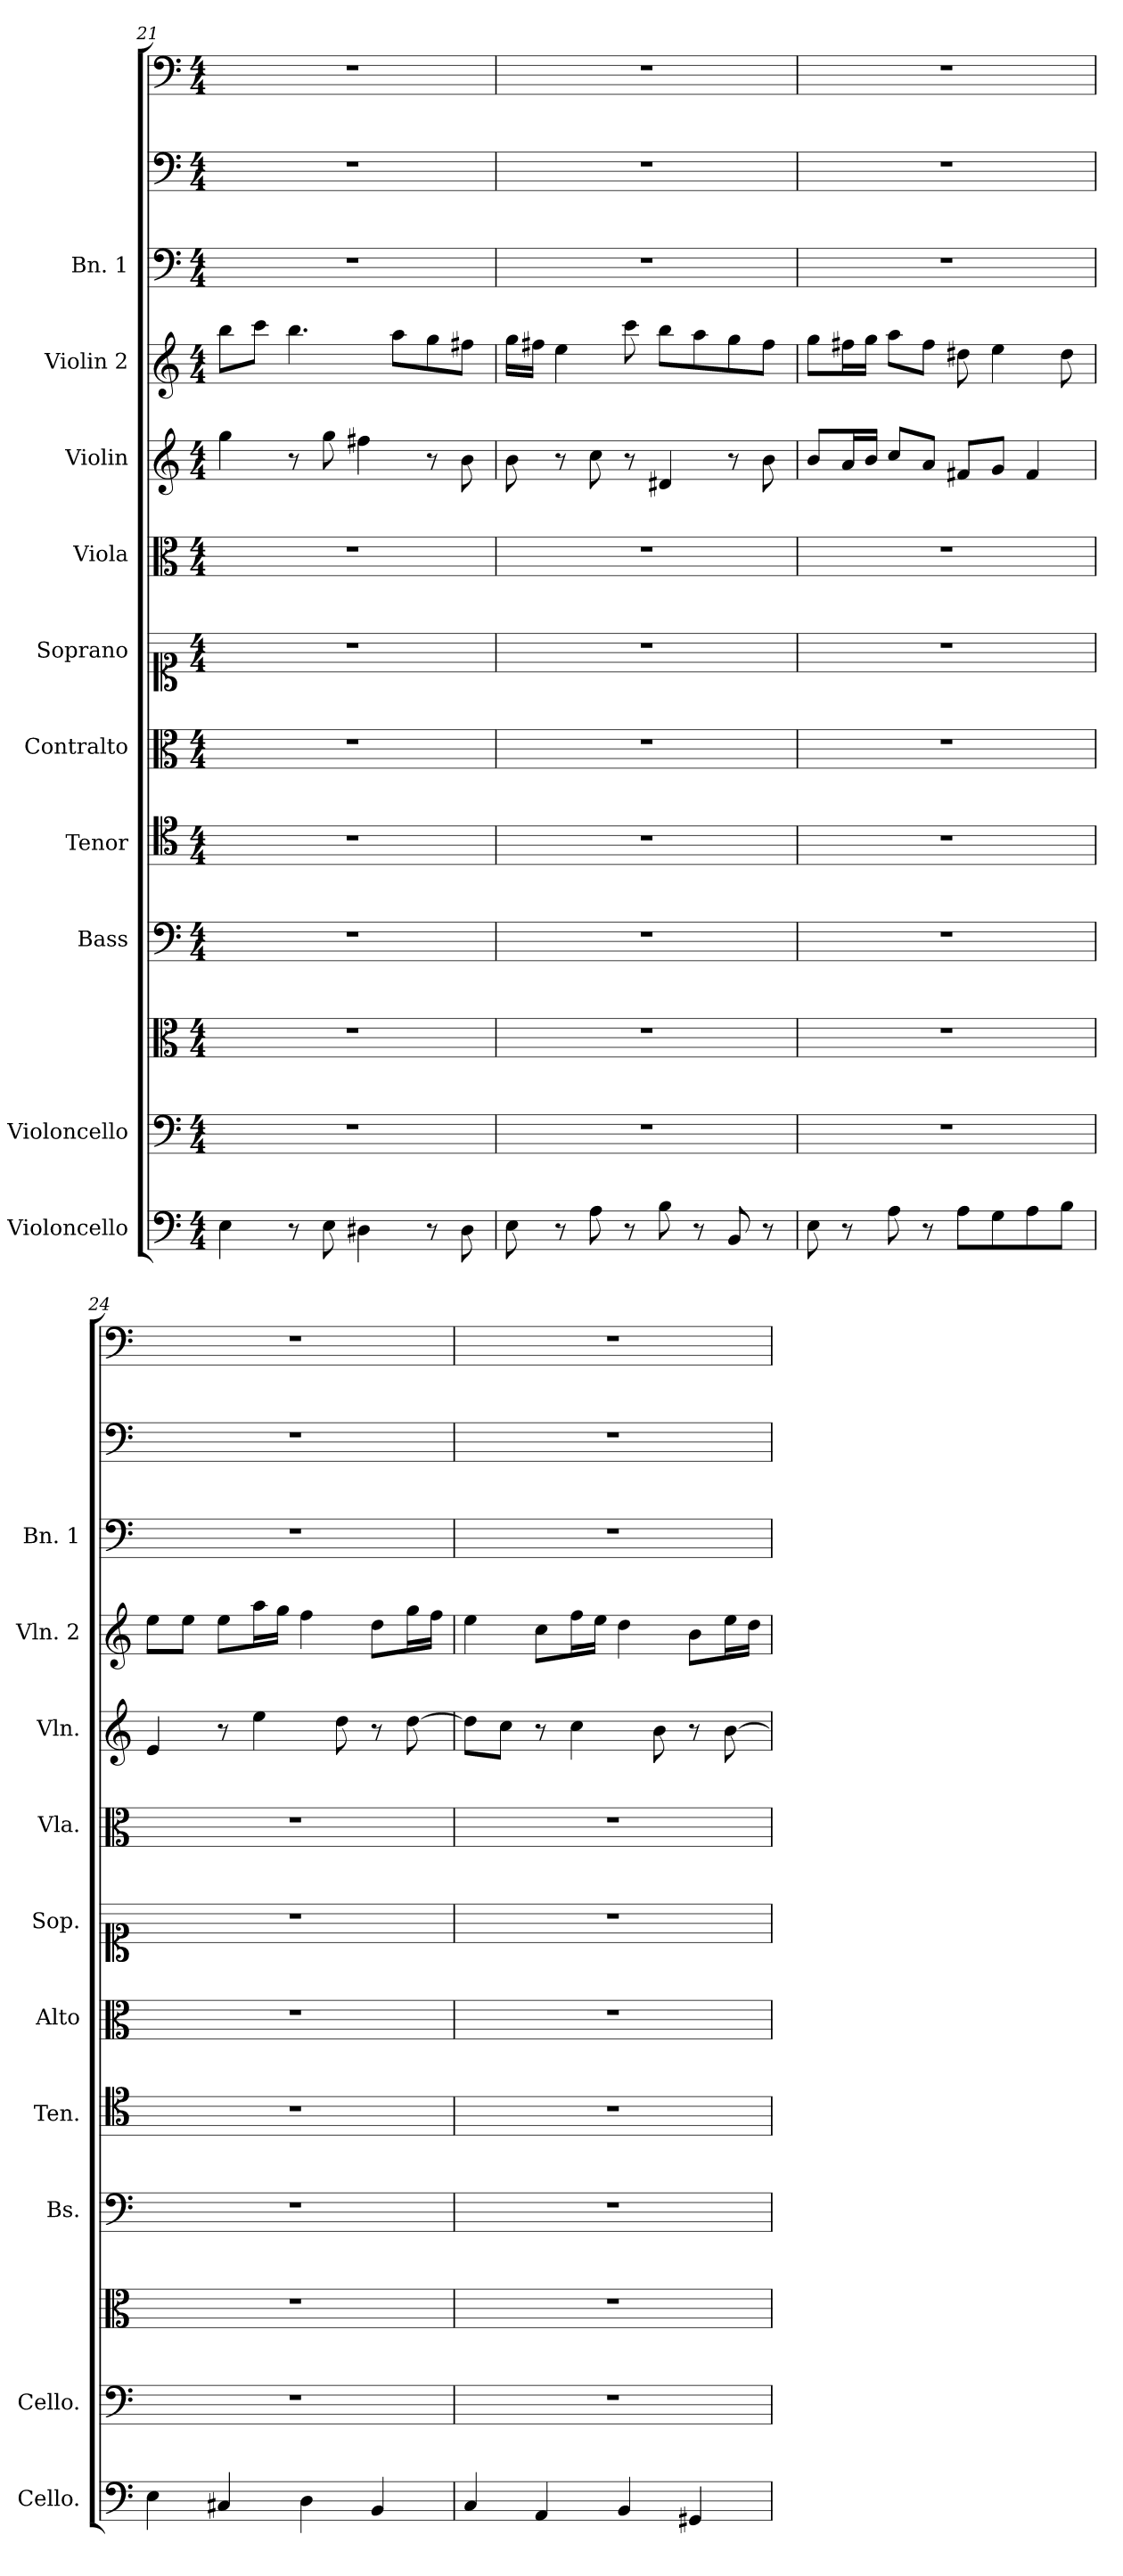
**kern	**kern	**kern	**kern	**kern	**kern	**kern	**kern	**kern	**kern	**kern	**kern	**kern
*part13	*part12	*part11	*part10	*part9	*part8	*part7	*part6	*part5	*part4	*part3	*part2	*part1
*staff13	*staff12	*staff11	*staff10	*staff9	*staff8	*staff7	*staff6	*staff5	*staff4	*staff3	*staff2	*staff1
*I"Violoncello	*I"Violoncello	*	*I"Bass	*I"Tenor	*I"Contralto	*I"Soprano	*I"Viola	*I"Violin	*I"Violin 2	*I"Bn. 1	*	*
*I'Cello.	*I'Cello.	*	*I'Bs.	*I'Ten.	*I'Alto	*I'Sop.	*I'Vla.	*I'Vln.	*I'Vln. 2	*I'Bn. 1	*	*
*clefF4	*clefF4	*clefC3	*clefF4	*clefC4	*clefC3	*clefC1	*clefC3	*clefG2	*clefG2	*clefF4	*clefF4	*clefF4
*	*	*	*	*ITrd7c12	*	*	*	*	*	*	*	*
*k[]	*k[]	*k[]	*k[]	*k[]	*k[]	*k[]	*k[]	*k[]	*k[]	*k[]	*k[]	*k[]
*C:	*C:	*C:	*C:	*C:	*C:	*C:	*C:	*C:	*C:	*C:	*C:	*C:
*M4/4	*M4/4	*M4/4	*M4/4	*M4/4	*M4/4	*M4/4	*M4/4	*M4/4	*M4/4	*M4/4	*M4/4	*M4/4
=21	=21	=21	=21	=21	=21	=21	=21	=21	=21	=21	=21	=21
4E\	1r	1r	1r	1r	1r	1r	1r	4gg\	8bb\L	1r	1r	1r
.	.	.	.	.	.	.	.	.	8ccc\J	.	.	.
8r	.	.	.	.	.	.	.	8r	4.bb\	.	.	.
8E\	.	.	.	.	.	.	.	8gg\	.	.	.	.
4D#X\	.	.	.	.	.	.	.	4ff#X\	.	.	.	.
.	.	.	.	.	.	.	.	.	8aa\L	.	.	.
8r	.	.	.	.	.	.	.	8r	8gg\	.	.	.
8D#\	.	.	.	.	.	.	.	8b\	8ff#X\J	.	.	.
=22	=22	=22	=22	=22	=22	=22	=22	=22	=22	=22	=22	=22
8E\	1r	1r	1r	1r	1r	1r	1r	8b\	16gg\LL	1r	1r	1r
.	.	.	.	.	.	.	.	.	16ff#X\JJ	.	.	.
8r	.	.	.	.	.	.	.	8r	4ee\	.	.	.
8A\	.	.	.	.	.	.	.	8cc\	.	.	.	.
8r	.	.	.	.	.	.	.	8r	8ccc\	.	.	.
8B\	.	.	.	.	.	.	.	4d#X/	8bb\L	.	.	.
8r	.	.	.	.	.	.	.	.	8aa\	.	.	.
8BB/	.	.	.	.	.	.	.	8r	8gg\	.	.	.
8r	.	.	.	.	.	.	.	8b\	8ff#\J	.	.	.
!!LO:PB:g=z
=23	=23	=23	=23	=23	=23	=23	=23	=23	=23	=23	=23	=23
8E\	1r	1r	1r	1r	1r	1r	1r	8b/L	8gg\L	1r	1r	1r
8r	.	.	.	.	.	.	.	16a/L	16ff#X\L	.	.	.
.	.	.	.	.	.	.	.	16b/JJ	16gg\JJ	.	.	.
8A\	.	.	.	.	.	.	.	8cc/L	8aa\L	.	.	.
8r	.	.	.	.	.	.	.	8a/J	8ff#\J	.	.	.
8A\L	.	.	.	.	.	.	.	8f#X/L	8dd#X\	.	.	.
8G\	.	.	.	.	.	.	.	8g/J	4ee\	.	.	.
8A\	.	.	.	.	.	.	.	4f#/	.	.	.	.
8B\J	.	.	.	.	.	.	.	.	8dd#\	.	.	.
=24	=24	=24	=24	=24	=24	=24	=24	=24	=24	=24	=24	=24
4E\	1r	1r	1r	1r	1r	1r	1r	4e/	8ee\L	1r	1r	1r
.	.	.	.	.	.	.	.	.	8ee\J	.	.	.
4C#X/	.	.	.	.	.	.	.	8r	8ee\L	.	.	.
.	.	.	.	.	.	.	.	4ee\	16aa\L	.	.	.
.	.	.	.	.	.	.	.	.	16gg\JJ	.	.	.
4D\	.	.	.	.	.	.	.	.	4ff\	.	.	.
.	.	.	.	.	.	.	.	8dd\	.	.	.	.
4BB/	.	.	.	.	.	.	.	8r	8dd\L	.	.	.
.	.	.	.	.	.	.	.	[>8dd\	16gg\L	.	.	.
.	.	.	.	.	.	.	.	.	16ff\JJ	.	.	.
=25	=25	=25	=25	=25	=25	=25	=25	=25	=25	=25	=25	=25
4C/	1r	1r	1r	1r	1r	1r	1r	8dd\L]	4ee\	1r	1r	1r
.	.	.	.	.	.	.	.	8cc\J	.	.	.	.
4AA/	.	.	.	.	.	.	.	8r	8cc\L	.	.	.
.	.	.	.	.	.	.	.	4cc\	16ff\L	.	.	.
.	.	.	.	.	.	.	.	.	16ee\JJ	.	.	.
4BB/	.	.	.	.	.	.	.	.	4dd\	.	.	.
.	.	.	.	.	.	.	.	8b\	.	.	.	.
4GG#X/	.	.	.	.	.	.	.	8r	8b\L	.	.	.
.	.	.	.	.	.	.	.	[>8b\	16ee\L	.	.	.
.	.	.	.	.	.	.	.	.	16dd\JJ	.	.	.
=	=	=	=	=	=	=	=	=	=	=	=	=
*-	*-	*-	*-	*-	*-	*-	*-	*-	*-	*-	*-	*-
